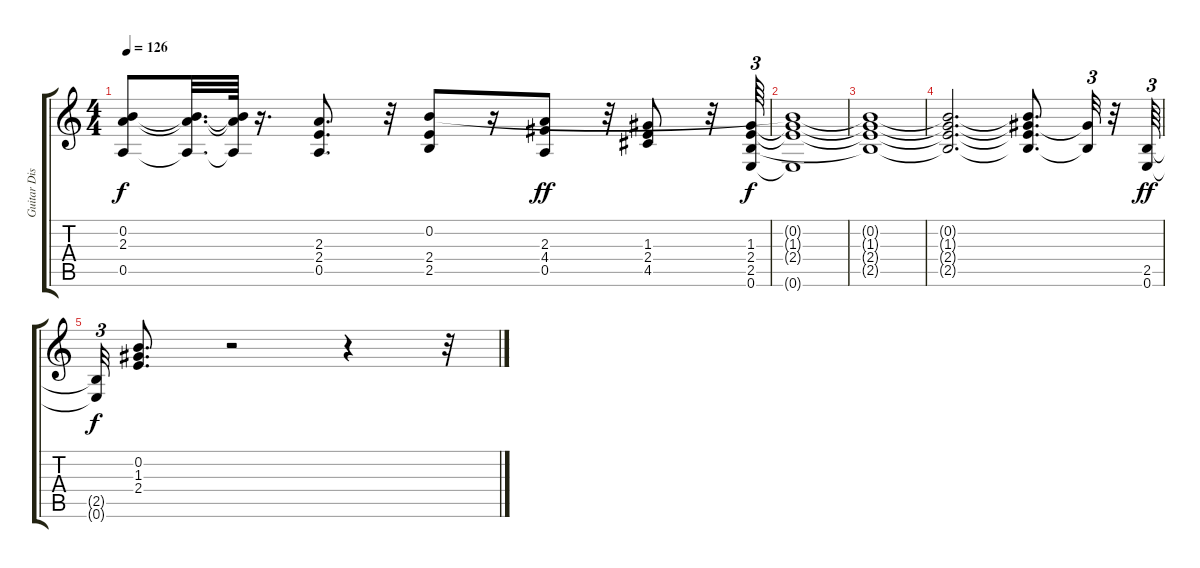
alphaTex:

\track ("Guitar Distorted" "Guitar Dis") {instrument overdrivenguitar}
\staff {score tabs}
\tuning (E4 B3 G3 D3 A2 E2) {hide}
\ts (4 4)
\tempo 126
\clef g2
\ks c
(0.2{t} 2.3{t} 0.5{t}).8{dy f} (0.2{t} 2.3{t} 0.5{t}).32{d} (0.2{t} 2.3{t} 0.5{t}).64 r.16{d} (2.3 2.4 0.5).8{d} r.32 (0.2 2.4 2.5).8 r.16 (2.3 4.4 0.5).8{dy ff} r.32 (1.3 2.4 4.5).8 r.32 (1.3 2.4 2.5 0.6).64{tu (3 2) dy f} |
(0.2{t} 1.3{t} 2.4{t} 0.6{t}).1 |
(0.2{t} 1.3{t} 2.4{t} 2.5{t}).1 |
(0.2{t} 1.3{t} 2.4{t} 2.5{t}).2{d} (0.2{t} 1.3{t} 2.4{t} 2.5{t}).8{d} (1.3{t} 2.5{t}).32{tu (3 2)} r.32 (2.5 0.6).64{tu (3 2) dy ff} |
(2.5{t} 0.6{t}).32{tu (3 2) dy f} (0.2 1.3 2.4).8{d} r.2 r.4 r.32
